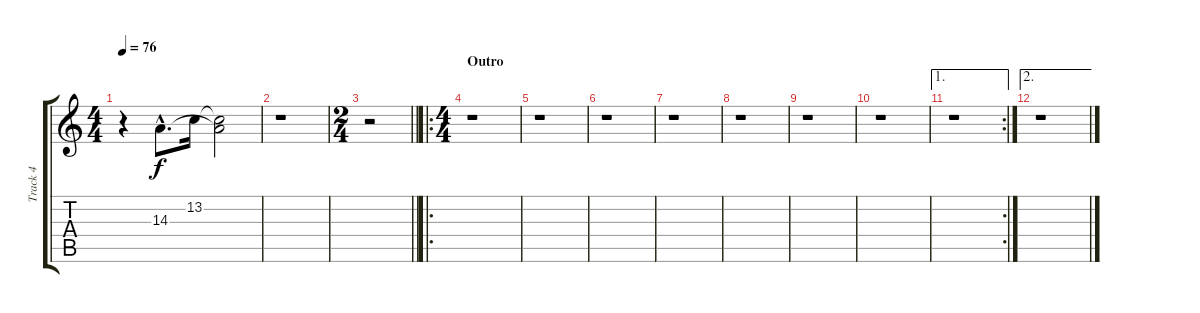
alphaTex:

\track ("Track 4" "Track 4") {instrument whistle}
\staff {score tabs}
\tuning (E4 B3 G3 D3 A2 E2) {hide}
\ts (4 4)
\tempo 76
\clef g2
\ks c
r.4{dy f} 14.3{hac}.8{d} 13.2.16 (13.2{t} 14.3{t}).2 |
r.1 |
\ts (2 4)
\barLineRight lightlight
r.2 |
\ro
\ts (4 4)
\section ("" "Outro")
r.1 |
r.1 |
r.1 |
r.1 |
r.1 |
r.1 |
r.1 |
\ae 1
\rc 2
r.1 |
\ae 2
r.1
